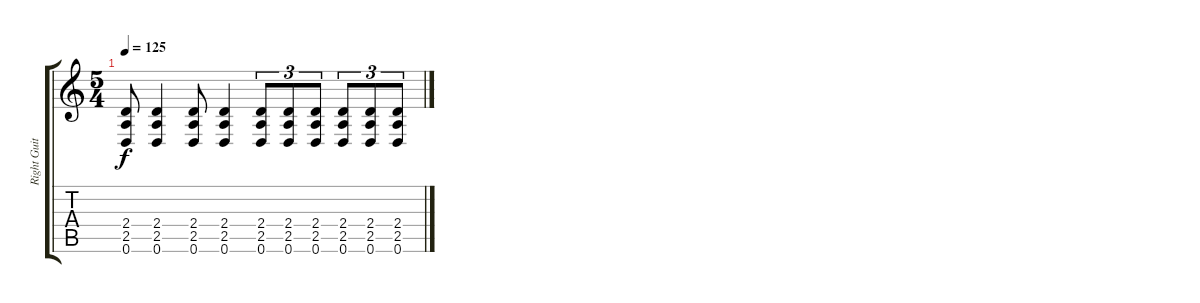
\track ("Right Guitar" "Right Guit") {instrument distortionguitar}
\staff {score tabs}
\tuning (D4 A3 F3 C3 G2 D2) {hide}
\ts (5 4)
\tempo 125
\clef g2
\ks c
(2.4 2.5 0.6).8{dy f} (2.4 2.5 0.6).4 (2.4 2.5 0.6).8 (2.4 2.5 0.6).4 (2.4 2.5 0.6).8{tu (3 2)} (2.4 2.5 0.6).8{tu (3 2)} (2.4 2.5 0.6).8{tu (3 2)} (2.4 2.5 0.6).8{tu (3 2)} (2.4 2.5 0.6).8{tu (3 2)} (2.4 2.5 0.6).8{tu (3 2)}
